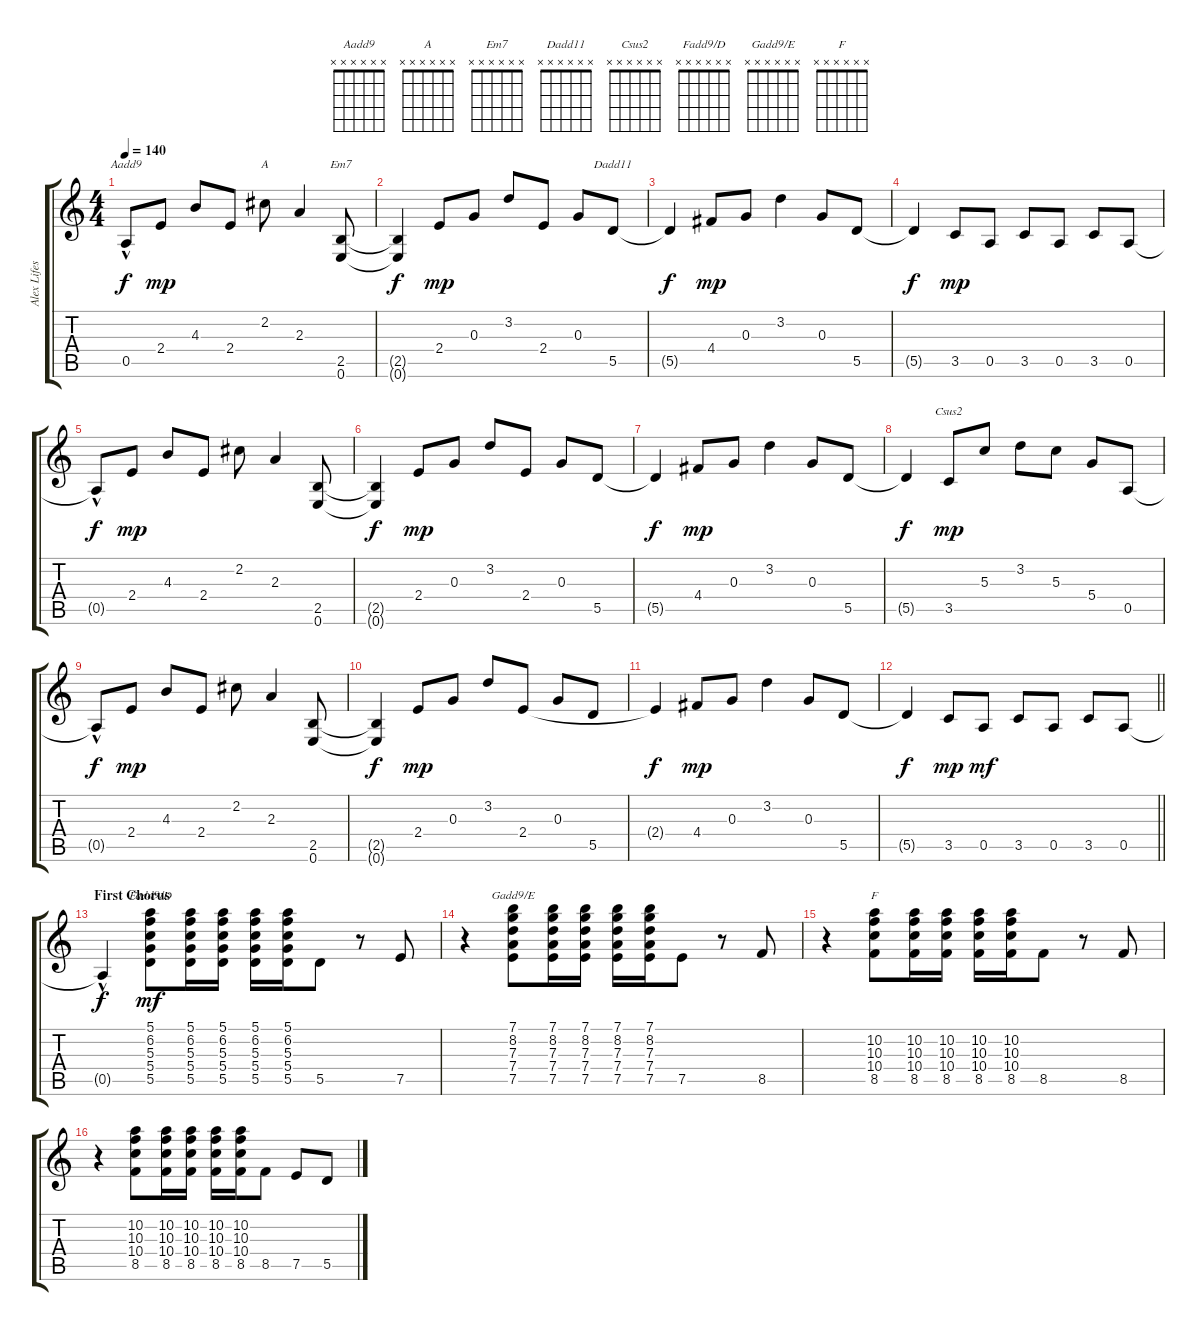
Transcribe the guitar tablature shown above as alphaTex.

\track ("Alex Lifeson 1" "Alex Lifes") {instrument overdrivenguitar}
\staff {score tabs}
\tuning (E4 B3 G3 D3 A2 E2) {hide}
\chord ("Aadd9" x x x x x x) {firstfret 0}
\chord ("A" x x x x x x) {firstfret 0}
\chord ("Em7" x x x x x x) {firstfret 0}
\chord ("Dadd11" x x x x x x) {firstfret 0}
\chord ("Csus2" x x x x x x) {firstfret 0}
\chord ("Fadd9/D" x x x x x x) {firstfret 0}
\chord ("Gadd9/E" x x x x x x) {firstfret 0}
\chord ("F" x x x x x x) {firstfret 0}
\ts (4 4)
\tempo 140
\clef g2
\ks c
0.5{hac t}.8{ch "Aadd9" dy f} 2.4.8{dy mp} 4.3.8 2.4.8 2.2.8{ch "A"} 2.3.4 (2.5 0.6).8{ch "Em7"} |
(2.5{t} 0.6{t}).4{dy f} 2.4.8{dy mp} 0.3.8 3.2.8 2.4.8 0.3.8 5.5.8{ch "Dadd11"} |
5.5{t}.4{dy f} 4.4.8{dy mp} 0.3.8 3.2.4 0.3.8 5.5.8 |
5.5{t}.4{dy f} 3.5.8{dy mp} 0.5.8 3.5.8 0.5.8 3.5.8 0.5.8 |
0.5{hac t}.8{dy f} 2.4.8{dy mp} 4.3.8 2.4.8 2.2.8 2.3.4 (2.5 0.6).8 |
(2.5{t} 0.6{t}).4{dy f} 2.4.8{dy mp} 0.3.8 3.2.8 2.4.8 0.3.8 5.5.8 |
5.5{t}.4{dy f} 4.4.8{dy mp} 0.3.8 3.2.4 0.3.8 5.5.8 |
5.5{t}.4{dy f} 3.5.8{ch "Csus2" dy mp} 5.3.8 3.2.8 5.3.8 5.4.8 0.5.8 |
0.5{hac t}.8{dy f} 2.4.8{dy mp} 4.3.8 2.4.8 2.2.8 2.3.4 (2.5 0.6).8 |
(2.5{t} 0.6{t}).4{dy f} 2.4.8{dy mp} 0.3.8 3.2.8 2.4.8 0.3.8 5.5.8 |
2.4{t}.4{dy f} 4.4.8{dy mp} 0.3.8 3.2.4 0.3.8 5.5.8 |
\barLineRight lightlight
5.5{t}.4{dy f} 3.5.8{dy mp} 0.5.8{dy mf} 3.5.8 0.5.8 3.5.8 0.5.8 |
\section ("" "First Chorus")
0.5{hac t}.4{dy f} (5.1 6.2 5.3 5.4 5.5).8{ch "Fadd9/D" dy mf} (5.1 6.2 5.3 5.4 5.5).16 (5.1 6.2 5.3 5.4 5.5).16 (5.1 6.2 5.3 5.4 5.5).16 (5.1 6.2 5.3 5.4 5.5).16 5.5.8 r.8 7.5.8 |
r.4 (7.1 8.2 7.3 7.4 7.5).8{ch "Gadd9/E"} (7.1 8.2 7.3 7.4 7.5).16 (7.1 8.2 7.3 7.4 7.5).16 (7.1 8.2 7.3 7.4 7.5).16 (7.1 8.2 7.3 7.4 7.5).16 7.5.8 r.8 8.5.8 |
r.4 (10.2 10.3 10.4 8.5).8{ch "F"} (10.2 10.3 10.4 8.5).16 (10.2 10.3 10.4 8.5).16 (10.2 10.3 10.4 8.5).16 (10.2 10.3 10.4 8.5).16 8.5.8 r.8 8.5.8 |
r.4 (10.2 10.3 10.4 8.5).8 (10.2 10.3 10.4 8.5).16 (10.2 10.3 10.4 8.5).16 (10.2 10.3 10.4 8.5).16 (10.2 10.3 10.4 8.5).16 8.5.8 7.5.8 5.5.8
